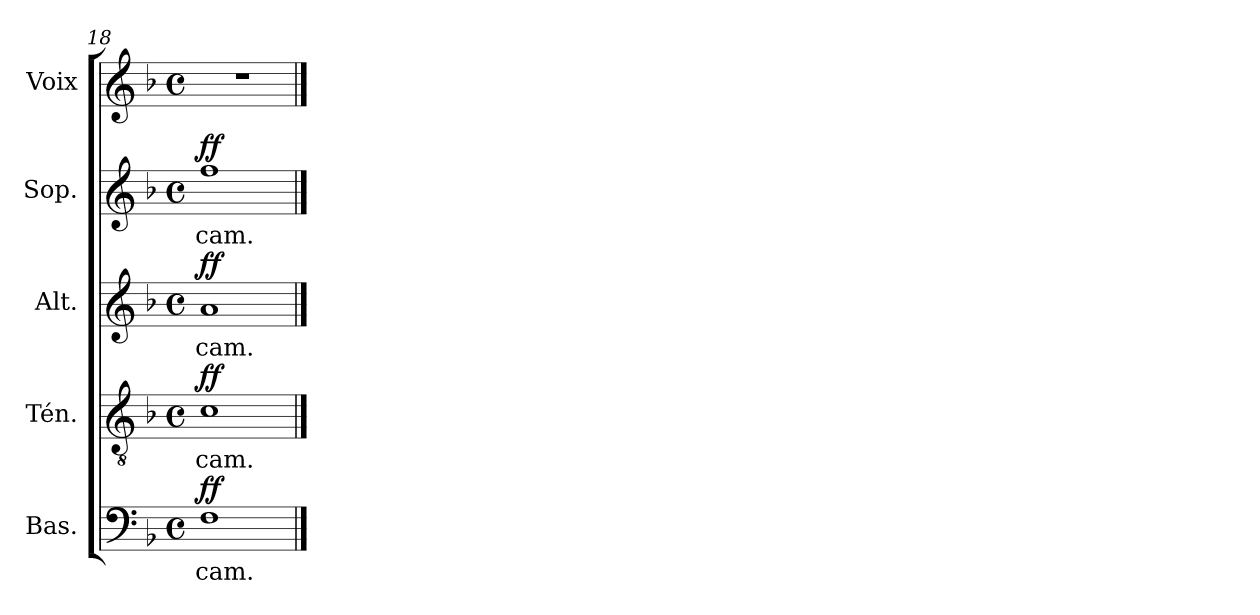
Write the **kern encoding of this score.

**kern	**text	**dynam	**kern	**text	**dynam	**kern	**text	**dynam	**kern	**text	**dynam	**kern
*part5	*part5	*part5	*part4	*part4	*part4	*part3	*part3	*part3	*part2	*part2	*part2	*part1
*staff5	*staff5	*staff5	*staff4	*staff4	*staff4	*staff3	*staff3	*staff3	*staff2	*staff2	*staff2	*staff1
*I"Bas.	*	*	*I"Tén.	*	*	*I"Alt.	*	*	*I"Sop.	*	*	*I"Voix
*I'B.	*	*	*I'T.	*	*	*I'A.	*	*	*I'S.	*	*	*I'Voix
*clefF4	*	*	*clefGv2	*	*	*clefG2	*	*	*clefG2	*	*	*clefG2
*	*	*	*ITrd7c12	*	*	*	*	*	*	*	*	*
*k[b-]	*	*	*k[b-]	*	*	*k[b-]	*	*	*k[b-]	*	*	*k[b-]
*F:	*	*	*F:	*	*	*F:	*	*	*F:	*	*	*F:
*M4/4	*	*	*M4/4	*	*	*M4/4	*	*	*M4/4	*	*	*M4/4
*met(c)	*	*	*met(c)	*	*	*met(c)	*	*	*met(c)	*	*	*met(c)
=18	=18	=18	=18	=18	=18	=18	=18	=18	=18	=18	=18	=18
!	!LO:LY:b:color=#000000	!	!	!	!	!	!	!	!	!	!	!
!	!	!	!	!LO:LY:b:color=#000000	!	!	!	!	!	!	!	!
!	!	!	!	!	!	!	!LO:LY:b:color=#000000	!	!	!	!	!
!	!	!	!	!	!	!	!	!	!	!LO:LY:b:color=#000000	!	!
1Fi	-cam.	ff	1Ci	-cam.	ff	1ai	-cam.	ff	1ffi	-cam.	ff	1r
==	==	==	==	==	==	==	==	==	==	==	==	==
*-	*-	*-	*-	*-	*-	*-	*-	*-	*-	*-	*-	*-
